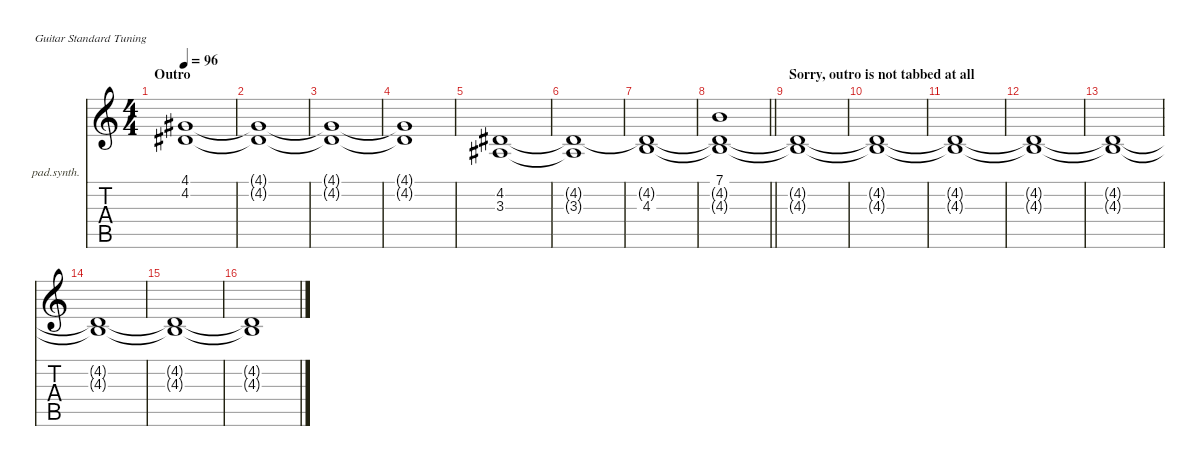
\defaultSystemsLayout 4
\hideDynamics
\bracketExtendMode nobrackets
\firstSystemTrackNameOrientation horizontal
\otherSystemsTrackNameOrientation horizontal
\track ("Keyboards" "pad.synth.") {instrument pad2warm}
\staff {score tabs}
\tuning (E4 B3 G3 D3 A2 E2)
\ts (4 4)
\section ("" "Outro")
\tempo 96
\clef g2
\ks c
(4.1{acc #} 4.2{acc #}).1{dy f beam Up} |
(4.1{t acc #} 4.2{t acc #}).1{beam Up} |
(4.1{t acc #} 4.2{t acc #}).1{beam Up} |
(4.1{t acc #} 4.2{t acc #}).1{beam Up} |
(4.2{acc #} 3.3{acc #}).1{beam Up} |
(4.2{t acc #} 3.3{t acc #}).1{beam Up} |
(4.2{t acc #} 4.3).1{beam Up} |
\barLineRight lightlight
(7.1 4.2{t acc #} 4.3{t}).1{beam Up} |
\section ("" "Sorry, outro is not tabbed at all")
(4.2{t acc #} 4.3{t}).1{dy mf beam Up} |
(4.2{t acc #} 4.3{t}).1{beam Up} |
(4.2{t acc #} 4.3{t}).1{beam Up} |
(4.2{t acc #} 4.3{t}).1{beam Up} |
(4.2{t acc #} 4.3{t}).1{beam Up} |
(4.2{t acc #} 4.3{t}).1{beam Up} |
(4.2{t acc #} 4.3{t}).1{beam Up} |
(4.2{t acc #} 4.3{t}).1{dy f beam Up}
